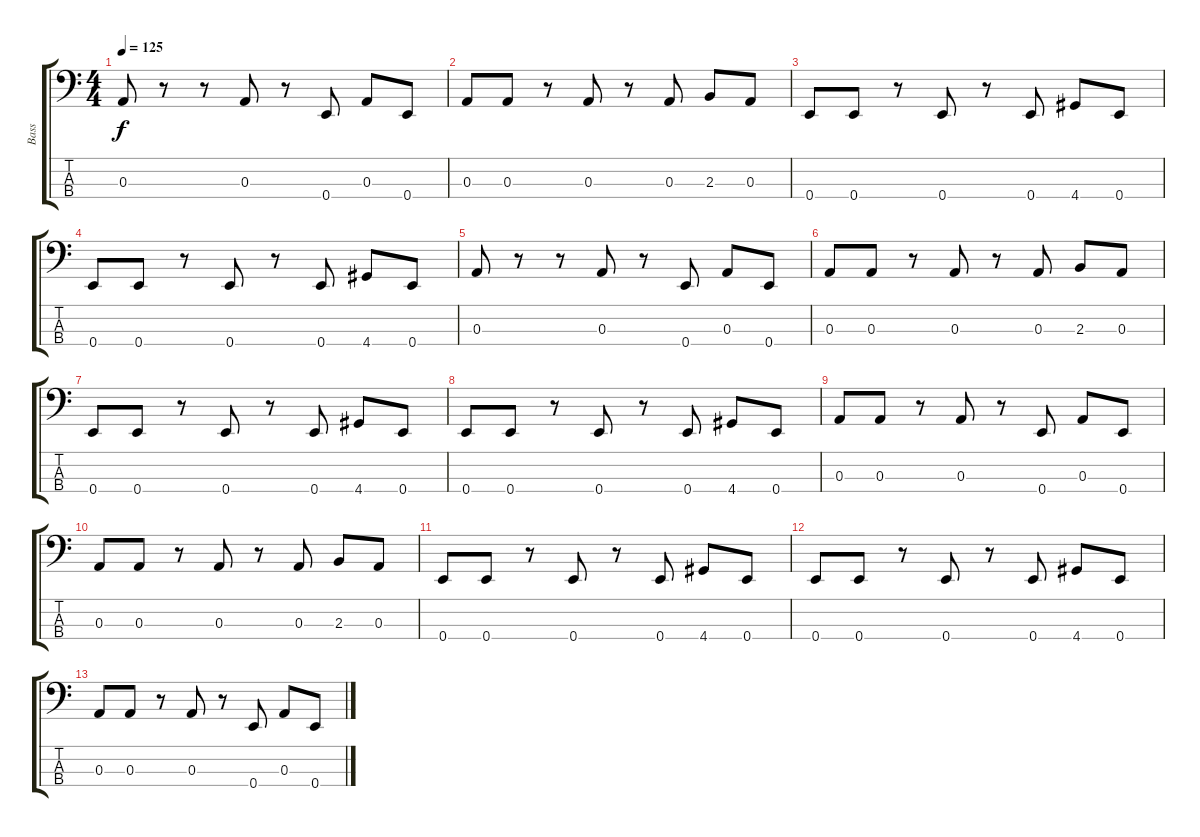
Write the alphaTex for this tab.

\track ("Bass" "Bass") {instrument electricbasspick}
\staff {score tabs}
\tuning (G2 D2 A1 E1) {hide}
\ts (4 4)
\tempo 125
\clef f4
\ks c
0.3.8{dy f} r.8 r.8 0.3.8 r.8 0.4.8 0.3.8 0.4.8 |
0.3.8 0.3.8 r.8 0.3.8 r.8 0.3.8 2.3.8 0.3.8 |
0.4.8 0.4.8 r.8 0.4.8 r.8 0.4.8 4.4.8 0.4.8 |
0.4.8 0.4.8 r.8 0.4.8 r.8 0.4.8 4.4.8 0.4.8 |
0.3.8 r.8 r.8 0.3.8 r.8 0.4.8 0.3.8 0.4.8 |
0.3.8 0.3.8 r.8 0.3.8 r.8 0.3.8 2.3.8 0.3.8 |
0.4.8 0.4.8 r.8 0.4.8 r.8 0.4.8 4.4.8 0.4.8 |
0.4.8 0.4.8 r.8 0.4.8 r.8 0.4.8 4.4.8 0.4.8 |
0.3.8 0.3.8 r.8 0.3.8 r.8 0.4.8 0.3.8 0.4.8 |
0.3.8 0.3.8 r.8 0.3.8 r.8 0.3.8 2.3.8 0.3.8 |
0.4.8 0.4.8 r.8 0.4.8 r.8 0.4.8 4.4.8 0.4.8 |
0.4.8 0.4.8 r.8 0.4.8 r.8 0.4.8 4.4.8 0.4.8 |
0.3.8 0.3.8 r.8 0.3.8 r.8 0.4.8 0.3.8 0.4.8
